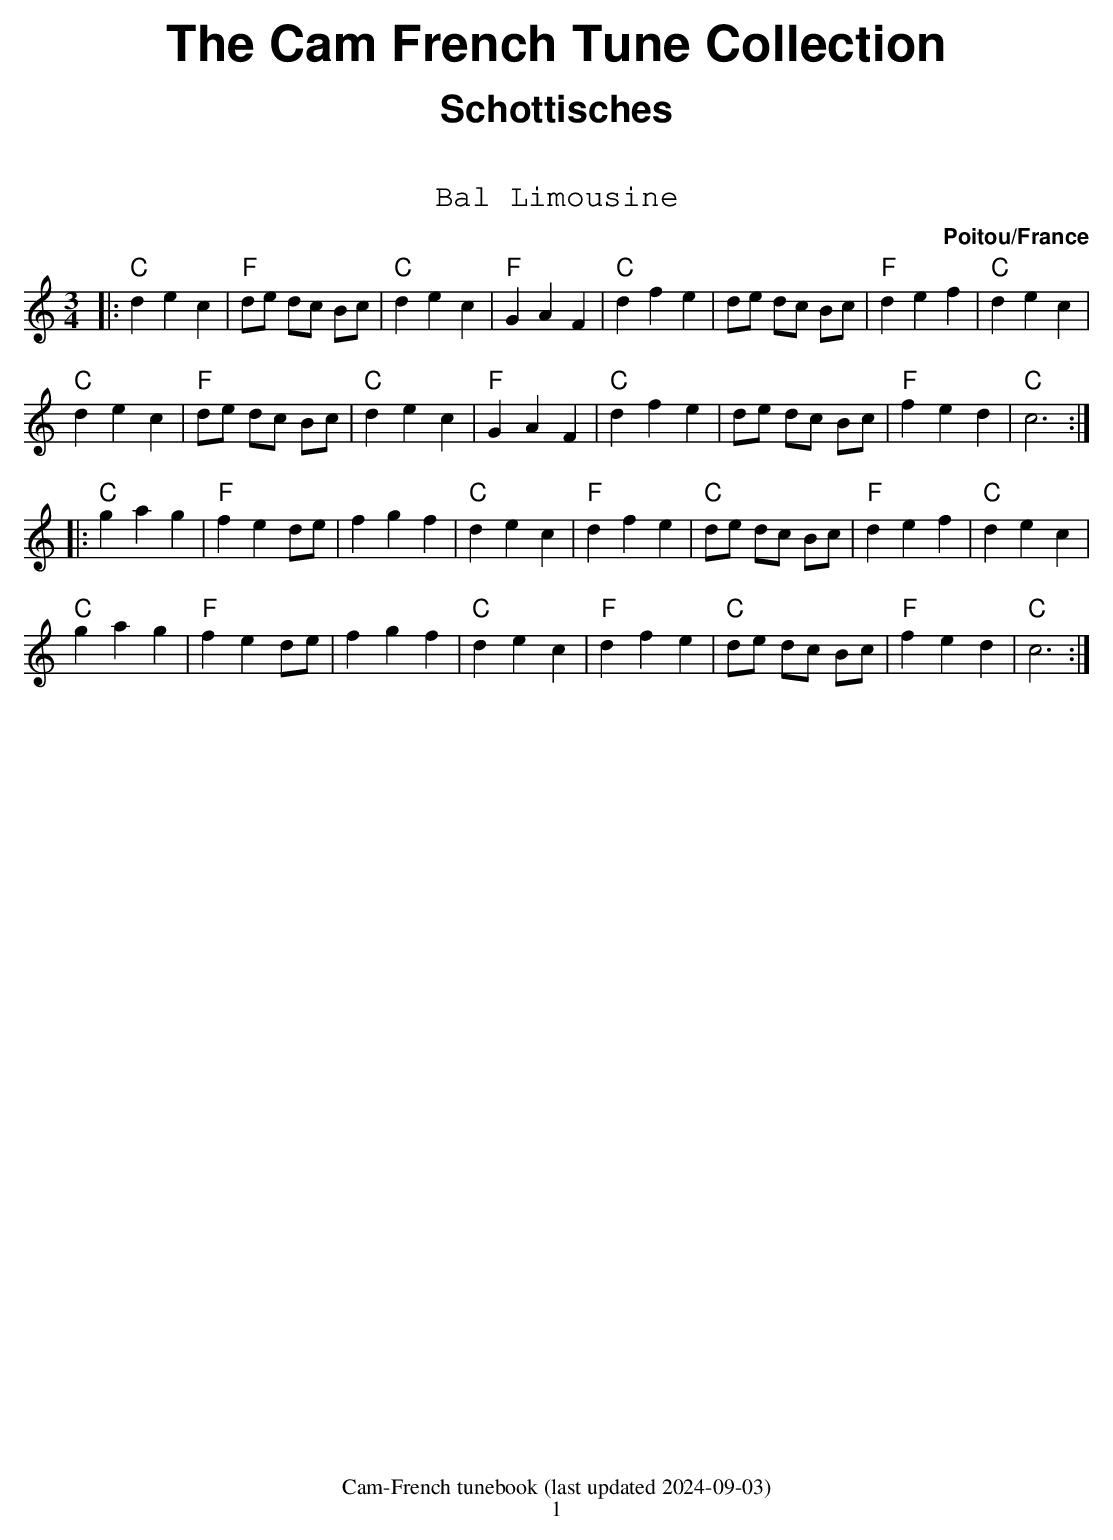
X:1
T:Bal Limousine
C:Poitou/France
M:3/4
L:1/4
K:C
|:"C"dec|"F"d1/2e1/2 d1/2c1/2 B1/2c1/2|"C"dec|"F"GAF|"C"dfe|d1/2e1/2 d1/2c1/2 B1/2c1/2|"F"def|"C"dec|
"C"dec|"F"d1/2e1/2 d1/2c1/2 B1/2c1/2|"C"dec|"F"GAF|"C"dfe|d1/2e1/2 d1/2c1/2 B1/2c1/2|"F"fed|"C"c3:|
|:"C"gag|"F"fed1/2e1/2|fgf|"C"dec|"F"dfe|"C"d1/2e1/2 d1/2c1/2 B1/2c1/2|"F"def|"C"dec|
"C"gag|"F"fed1/2e1/2|fgf|"C"dec|"F"dfe|"C"d1/2e1/2 d1/2c1/2 B1/2c1/2|"F"fed|"C"c3:|
